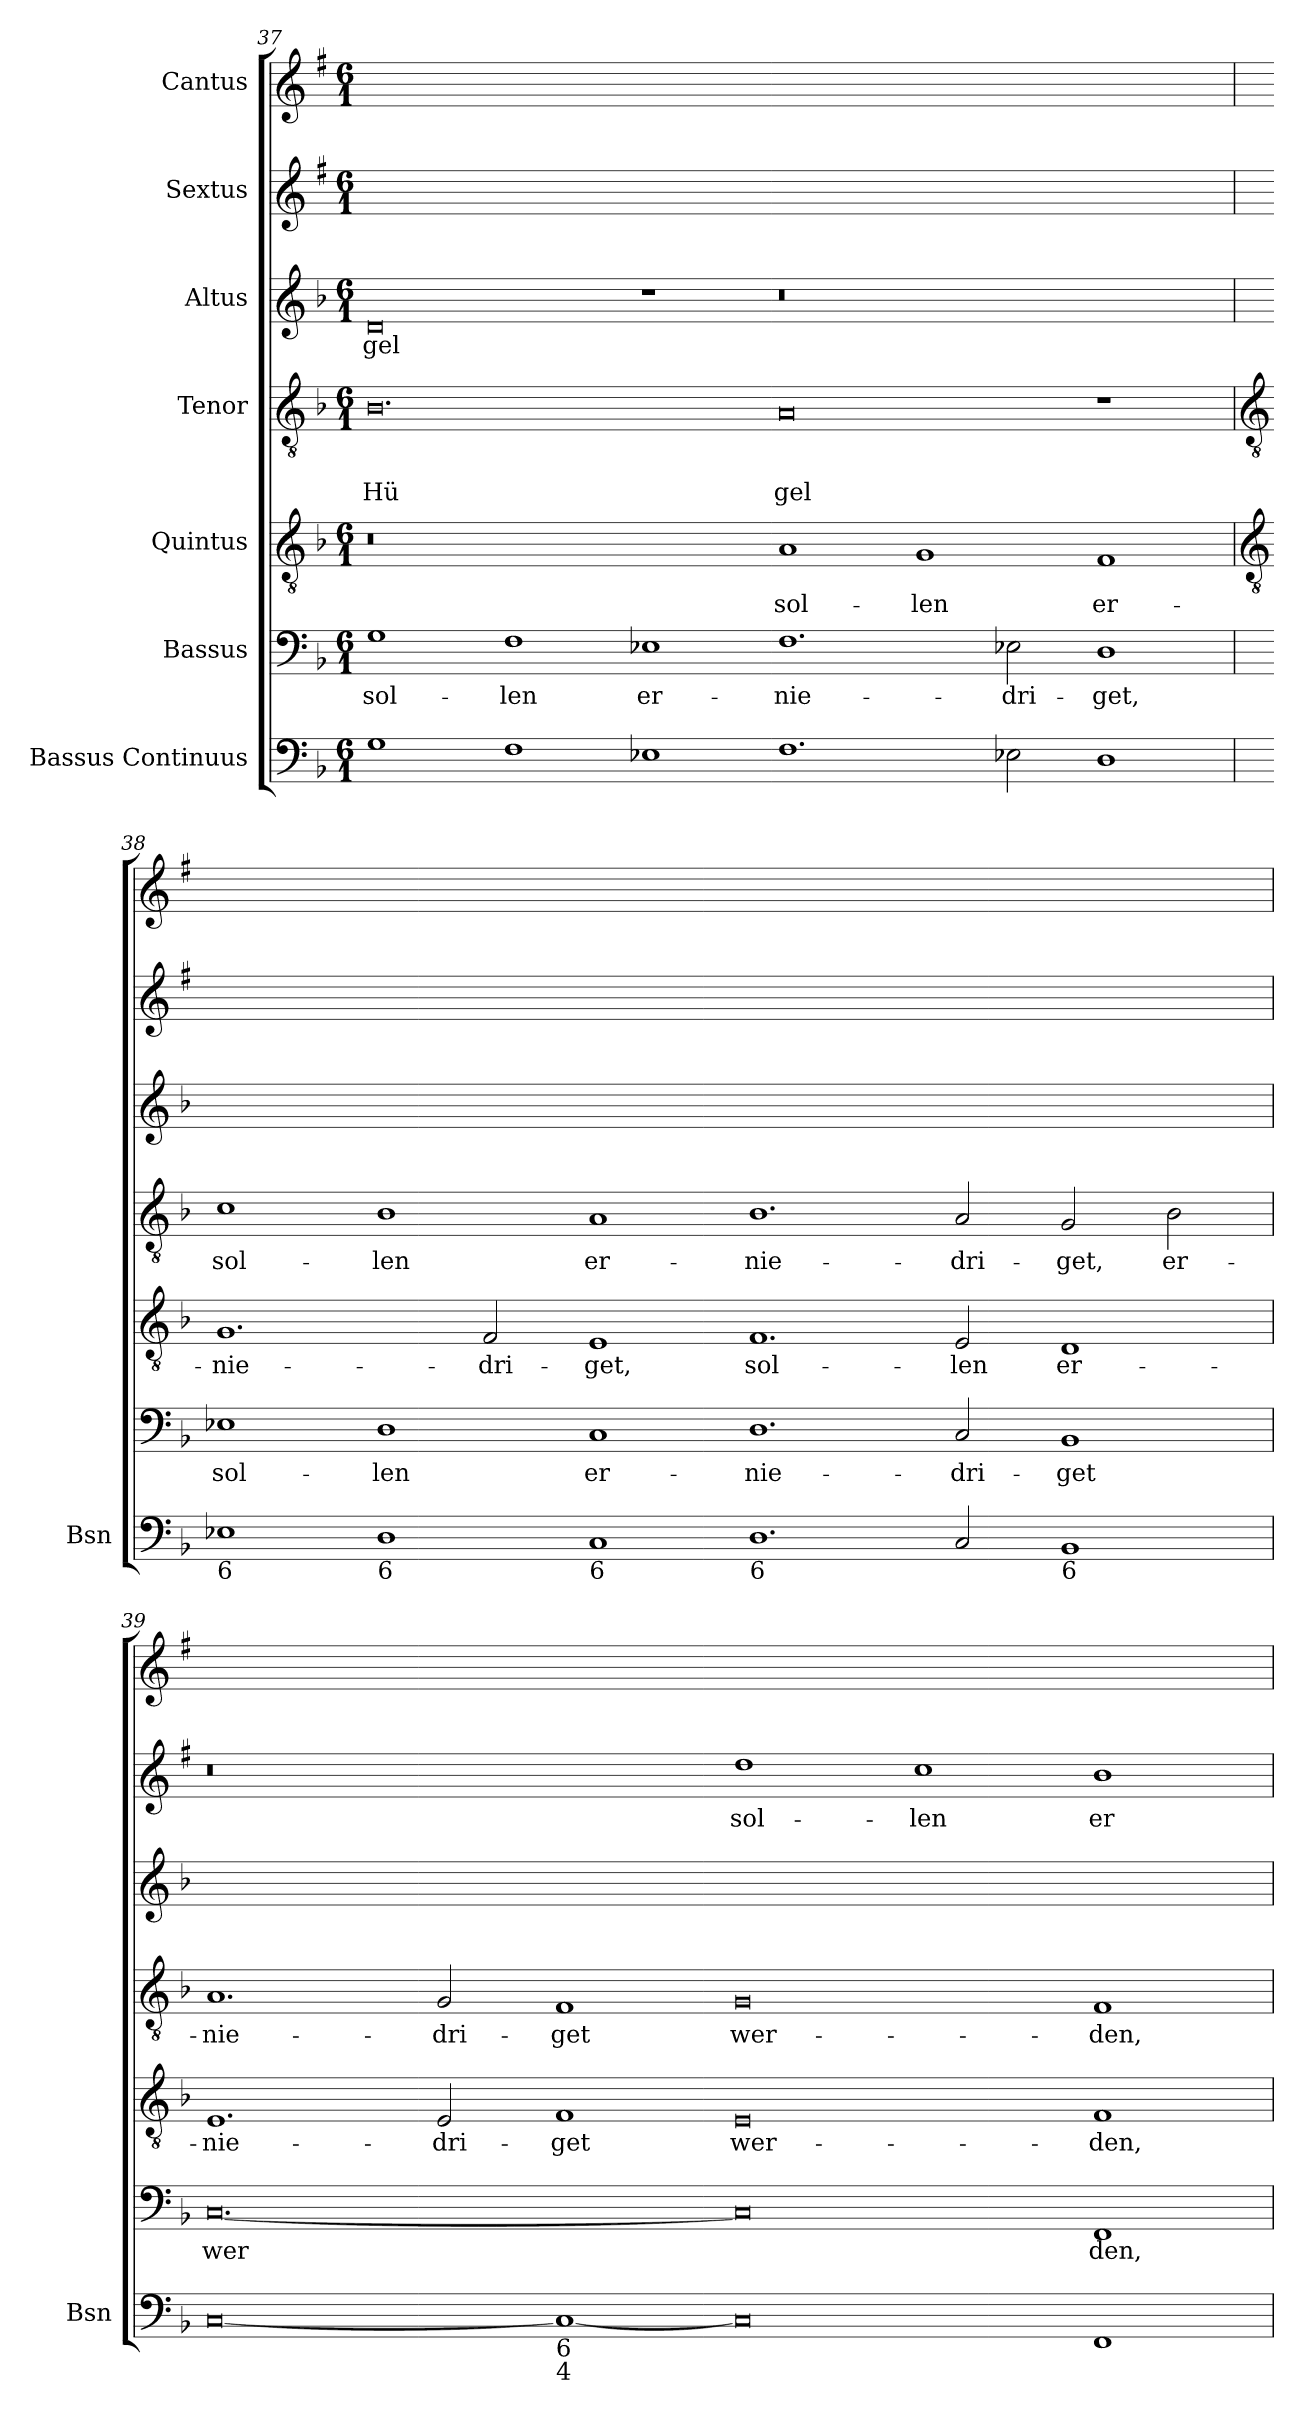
**kern	**kern	**text	**kern	**text	**kern	**text	**text	**kern	**text	**kern	**text	**kern
*part7	*part6	*part6	*part5	*part5	*part4	*part4	*part4	*part3	*part3	*part2	*part2	*part1
*staff7	*staff6	*staff6	*staff5	*staff5	*staff4	*staff4	*staff4	*staff3	*staff3	*staff2	*staff2	*staff1
*I"Bassus Continuus	*I"Bassus	*	*I"Quintus	*	*I"Tenor	*	*	*I"Altus	*	*I"Sextus	*	*I"Cantus
*I'Bsn	*	*	*	*	*	*	*	*	*	*	*	*
*clefF4	*clefF4	*	*clefGv2	*	*clefGv2	*	*	*clefG2	*	*clefG2	*	*clefG2
*	*	*	*	*	*	*	*	*	*	*ITrd1c2	*	*ITrd1c2
*k[b-]	*k[b-]	*	*k[b-]	*	*k[b-]	*	*	*k[b-]	*	*k[b-]	*	*k[b-]
*F:	*F:	*	*F:	*	*F:	*	*	*F:	*	*F:	*	*F:
*M6/1	*M6/1	*	*M6/1	*	*M6/1	*	*	*M6/1	*	*M6/1	*	*M6/1
=37	=37	=37	=37	=37	=37	=37	=37	=37	=37	=37	=37	=37
!	!	!LO:LY:b	!	!	!	!	!LO:LY:b	!	!LO:LY:b	!	!	!
1G	1G	sol-	0.r	.	0.B-	.	Hü	0d	gel	00.ryy	.	00.ryy
!	!	!LO:LY:b	!	!	!	!	!	!	!	!	!	!
1F	1F	-len	.	.	.	.	.	.	.	.	.	.
!	!	!LO:LY:b	!	!	!	!	!	!	!	!	!	!
1E-X	1E-X	er-	.	.	.	.	.	1r	.	.	.	.
!	!	!LO:LY:b	!	!LO:LY:b	!	!	!LO:LY:b	!	!	!	!	!
1.F	1.F	-nie-	1A	sol-	0A	.	gel	0.r	.	.	.	.
!	!	!	!	!LO:LY:b	!	!	!	!	!	!	!	!
.	.	.	1G	-len	.	.	.	.	.	.	.	.
!	!	!LO:LY:b	!	!	!	!	!	!	!	!	!	!
2E-X	2E-X	-dri-	.	.	.	.	.	.	.	.	.	.
!	!	!LO:LY:b	!	!LO:LY:b	!	!	!	!	!	!	!	!
1D	1D	-get,	1F	er-	1r	.	.	.	.	.	.	.
!!LO:LB:g=z
=38	=38	=38	=38	=38	=38	=38	=38	=38	=38	=38	=38	=38
*	*	*	*clefGv2	*	*clefGv2	*	*	*	*	*	*	*
!LO:TX:b:t=6	!	!	!	!	!	!	!	!	!	!	!	!
!	!	!LO:LY:b	!	!LO:LY:b	!	!LO:LY:b	!	!	!	!	!	!
1E-X	1E-X	sol-	1.G	-nie-	1c	sol-	.	00.ryy	.	00.ryy	.	00.ryy
!LO:TX:b:t=6	!	!	!	!	!	!	!	!	!	!	!	!
!	!	!LO:LY:b	!	!	!	!LO:LY:b	!	!	!	!	!	!
1D	1D	-len	.	.	1B-	-len	.	.	.	.	.	.
!	!	!	!	!LO:LY:b	!	!	!	!	!	!	!	!
.	.	.	2F	-dri-	.	.	.	.	.	.	.	.
!LO:TX:b:t=6	!	!	!	!	!	!	!	!	!	!	!	!
!	!	!LO:LY:b	!	!LO:LY:b	!	!LO:LY:b	!	!	!	!	!	!
1C	1C	er-	1E	-get,	1A	er-	.	.	.	.	.	.
!LO:TX:b:t=6	!	!	!	!	!	!	!	!	!	!	!	!
!	!	!LO:LY:b	!	!LO:LY:b	!	!LO:LY:b	!	!	!	!	!	!
1.D	1.D	-nie-	1.F	sol-	1.B-	-nie-	.	.	.	.	.	.
!	!	!LO:LY:b	!	!LO:LY:b	!	!LO:LY:b	!	!	!	!	!	!
2C	2C	-dri-	2E	-len	2A	-dri-	.	.	.	.	.	.
!LO:TX:b:t=6	!	!	!	!	!	!	!	!	!	!	!	!
!	!	!LO:LY:b	!	!LO:LY:b	!	!LO:LY:b	!	!	!	!	!	!
1BB-	1BB-	-get	1D	er-	2G	-get,	.	.	.	.	.	.
!	!	!	!	!	!	!LO:LY:b	!	!	!	!	!	!
.	.	.	.	.	2B-	er-	.	.	.	.	.	.
=39	=39	=39	=39	=39	=39	=39	=39	=39	=39	=39	=39	=39
!	!	!LO:LY:b	!	!LO:LY:b	!	!LO:LY:b	!	!	!	!	!	!
[0C	[0.C	wer	1.E	-nie-	1.A	-nie-	.	00.ryy	.	0.r	.	00.ryy
!	!	!	!	!LO:LY:b	!	!LO:LY:b	!	!	!	!	!	!
.	.	.	2E	-dri-	2G	-dri-	.	.	.	.	.	.
!LO:TX:b:t=6\n4	!	!	!	!	!	!	!	!	!	!	!	!
!	!	!	!	!LO:LY:b	!	!LO:LY:b	!	!	!	!	!	!
1C_	.	.	1F	-get	1F	-get	.	.	.	.	.	.
!	!	!	!	!LO:LY:b	!	!LO:LY:b	!	!	!	!	!LO:LY:b	!
0C]	0C]	.	0E	wer-	0G	wer-	.	.	.	1cc	sol-	.
!	!	!	!	!	!	!	!	!	!	!	!LO:LY:b	!
.	.	.	.	.	.	.	.	.	.	1b-	-len	.
!	!	!LO:LY:b	!	!LO:LY:b	!	!LO:LY:b	!	!	!	!	!LO:LY:b	!
1FF	1FF	den,	1F	-den,	1F	-den,	.	.	.	1a	er-	.
=	=	=	=	=	=	=	=	=	=	=	=	=
*-	*-	*-	*-	*-	*-	*-	*-	*-	*-	*-	*-	*-
